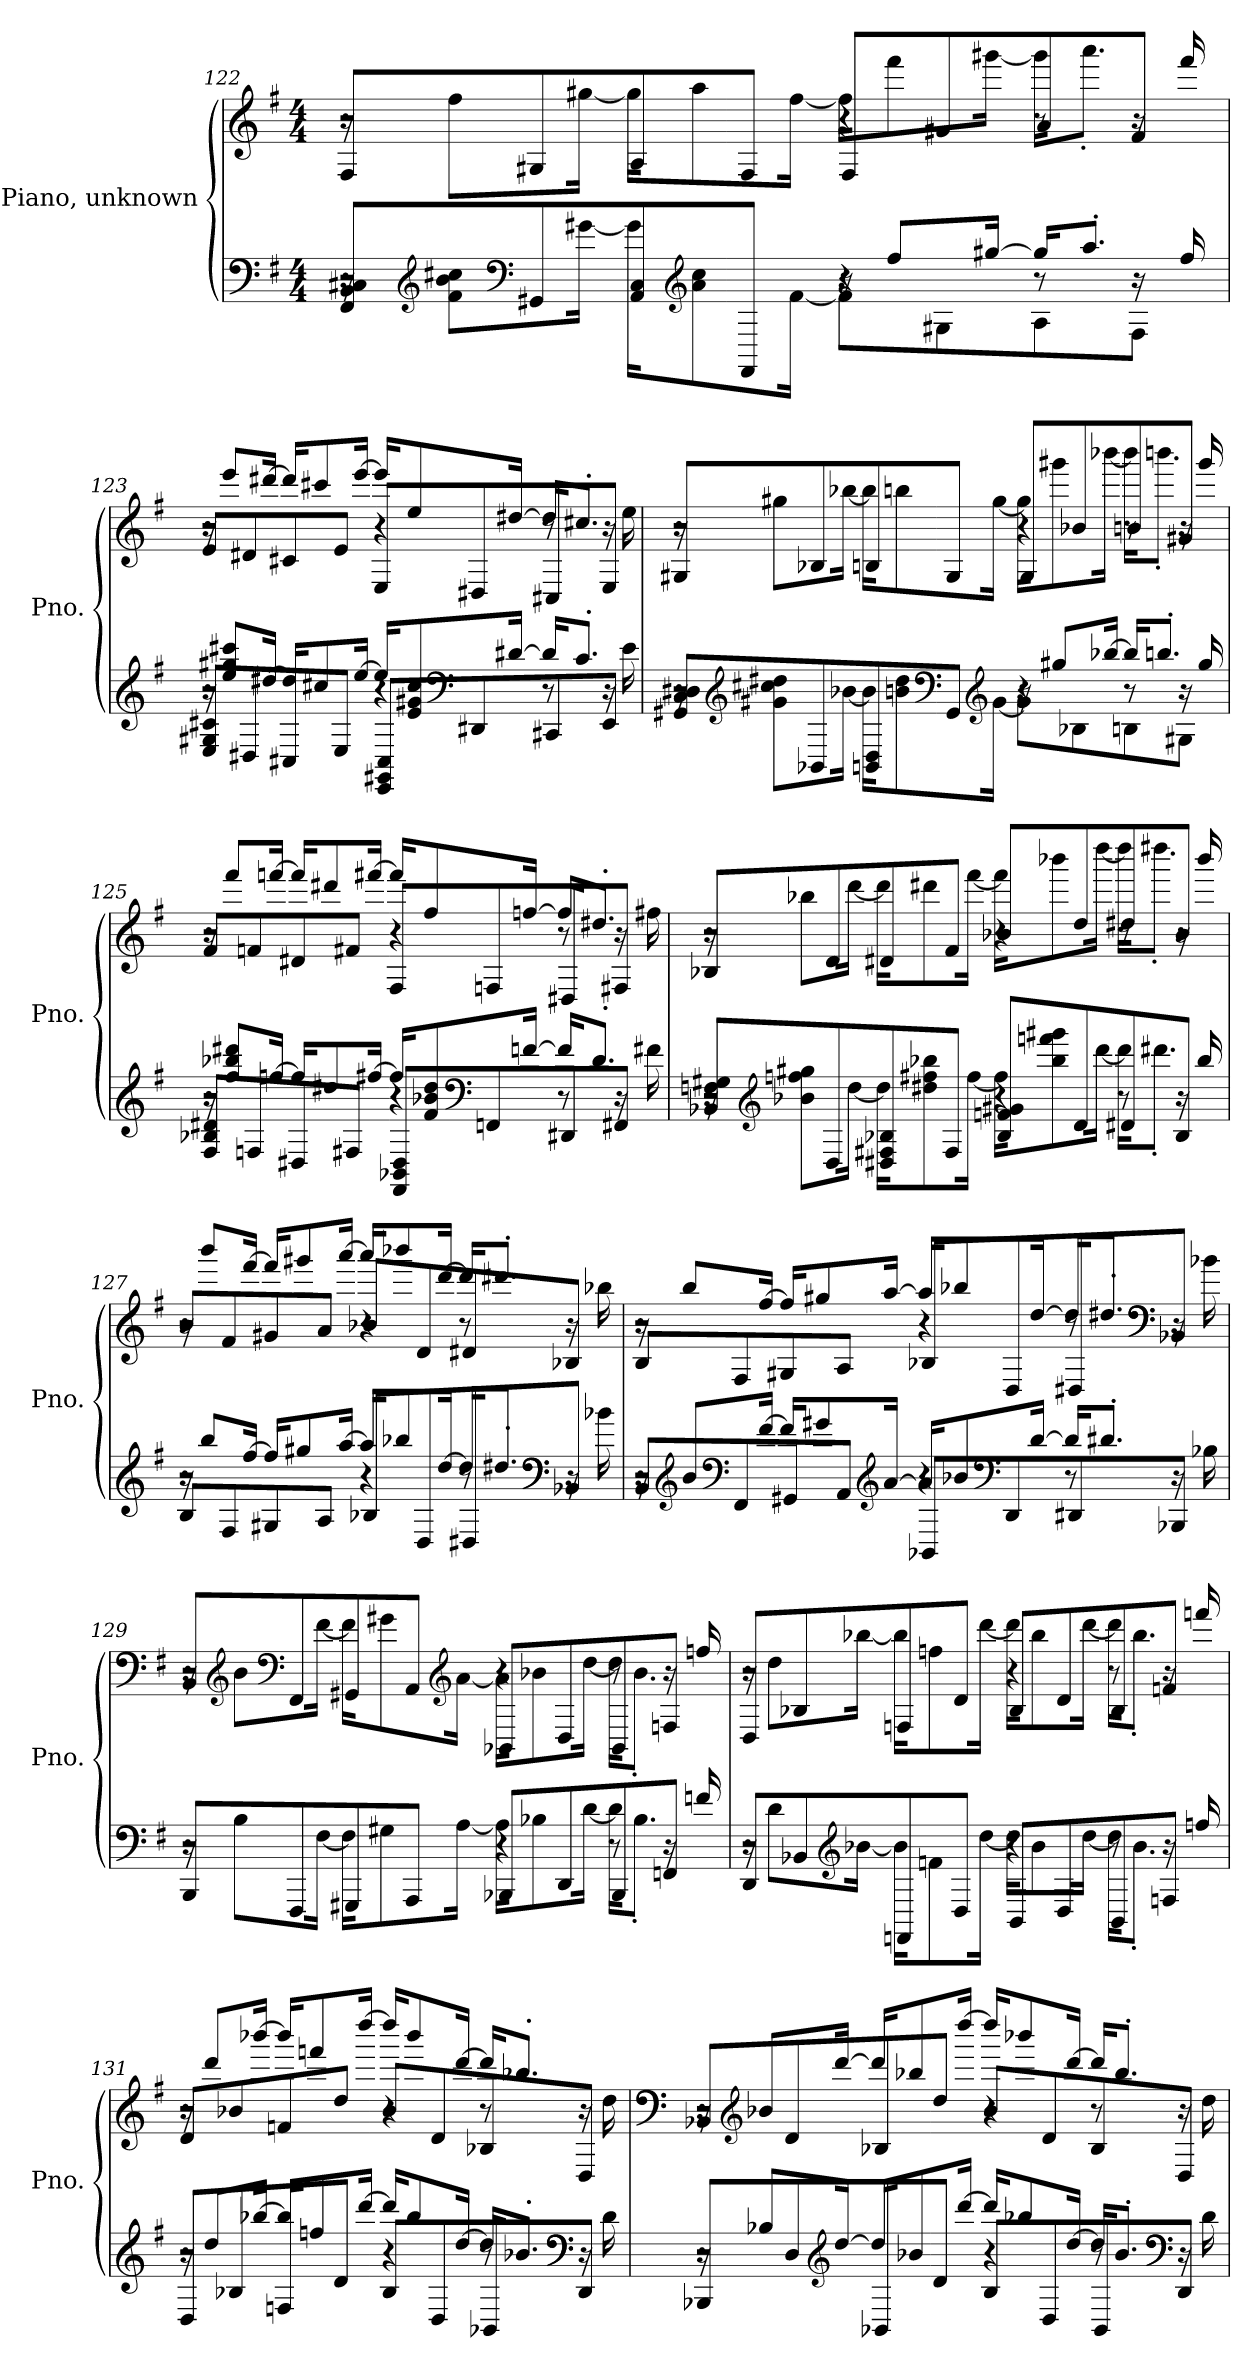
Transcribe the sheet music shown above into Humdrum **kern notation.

**kern	**kern
*part1	*part1
*staff2	*staff1
*I"Piano, unknown	*
*I'Pno.	*
!!LO:LB:g=z
*clefF4	*clefG2
*k[f#]	*k[f#]
*M4/4	*M4/4
=122	=122
*^	*^
*	*^	*	*^
2r	16r	8FF#/ 8BB/ 8C#X/L	2r	16r	8F#/L
*clefG2	*	*	*	*	*
.	8f#\ 8b\ 8cc#X\L	.	.	8ff#\L	.
*clefF4	*	*	*	*	*
.	.	8GG#X/	.	.	8G#X/
.	[16g#X\Jk	.	.	[16gg#X\Jk	.
.	16g#\KL]	8AA/ 8C#/	.	16gg#\KL]	8A/
*clefG2	*	*	*	*	*
.	8a\ 8cc#\	.	.	8aa\	.
.	.	8FF#/J	.	.	8F#/J
.	[16f#\Jk	.	.	[16ff#\Jk	.
4r	8f#\L]	16r	4r	16ff#\KL]	8F#/L
.	.	8ff#/L	.	8fff#\	.
.	8G#X\	.	.	.	8g#X/
.	.	[16gg#X/Jk	.	[16ggg#X\Jk	.
8r	8A\	16gg#/KL]	8r	16ggg#\KL]	8a/
.	.	8.aa'/J	.	8.aaa'\J	.
16r	8F#\J	.	16r	.	8f#/J
16ff#/	.	.	16fff#/	.	.
!!LO:LB:g=z	!!	!!
=123	=123	=123	=123	=123	=123
16r	2r	8E/ 8G#X/ 8c#X/L	16r	2r	8e/L
8ee/ 8gg#X/ 8ccc#X/L	.	.	8eee/L	.	.
.	.	8D#X/	.	.	8d#X/
[16dd#X/Jk	.	.	[16ddd#X/Jk	.	.
16dd#/KL]	.	8C#X/	16ddd#/KL]	.	8c#X/
8cc#X/	.	.	8ccc#X/	.	.
.	.	8E/J	.	.	8e/J
[16ee/Jk	.	.	[16eee/Jk	.	.
16ee/KL]	4r	8EE/ 8GG#X/ 8C#/L	16eee/KL]	4r	8E/L
8e/ 8g#X/ 8cc#/	.	.	8ee/	.	.
*clefF4	*	*	*	*	*
.	.	8DD#X/	.	.	8D#X/
[16d#X/Jk	.	.	[16dd#X/Jk	.	.
16d#/KL]	8r	8CC#X/	16dd#/KL]	8r	8C#X/
8.c#'/J	.	.	8.cc#X'/J	.	.
.	16r	8EE/J	.	16r	8E/J
.	16e\	.	.	16ee\	.
!!LO:LB:g=z	!!	!!
=124	=124	=124	=124	=124	=124
2r	16r	8GG#X/ 8C/ 8D#X/L	2r	16r	8G#X/L
*clefG2	*	*	*	*	*
.	8g#X\ 8cc#X\ 8dd#X\L	.	.	8gg#X\L	.
.	.	8BB-X/	.	.	8B-X/
.	[16b-X\Jk	.	.	[16bb-X\Jk	.
.	16b-\KL]	8BBn/ 8D#/	.	16bb-\KL]	8Bn/
.	8bn\ 8dd#\	.	.	8bbn\	.
*clefF4	*	*	*	*	*
.	.	8GG#/J	.	.	8G#/J
*clefG2	*	*	*	*	*
.	[16g#\Jk	.	.	[16gg#\Jk	.
4r	8g#\L]	16r	4r	16gg#\KL]	8G#/L
.	.	8gg#X/L	.	8ggg#X\	.
.	8B-X\	.	.	.	8b-X/
.	.	[16bb-X/Jk	.	[16bbb-X\Jk	.
8r	8Bn\	16bb-/KL]	8r	16bbb-\KL]	8bn/
.	.	8.bbn'/J	.	8.bbbn'\J	.
16r	8G#X\J	.	16r	.	8g#X/J
16gg#/	.	.	16ggg#/	.	.
!!LO:LB:g=z	!!	!!
=125	=125	=125	=125	=125	=125
16r	2r	8F#/ 8B-X/ 8d#X/L	16r	2r	8f#/L
8ff#/ 8bb-X/ 8ddd#X/L	.	.	8fff#/L	.	.
.	.	8Fn/	.	.	8fn/
[16ffn/Jk	.	.	[16fffn/Jk	.	.
16ff/KL]	.	8D#X/	16fff/KL]	.	8d#X/
8dd#X/	.	.	8ddd#X/	.	.
.	.	8F#X/J	.	.	8f#X/J
[16ff#X/Jk	.	.	[16fff#X/Jk	.	.
16ff#/KL]	4r	8FF#/ 8BB-X/ 8D#/L	16fff#/KL]	4r	8F#/L
8f#/ 8b-X/ 8dd#/	.	.	8ff#/	.	.
*clefF4	*	*	*	*	*
.	.	8FFn/	.	.	8Fn/
[16fn/Jk	.	.	[16ffn/Jk	.	.
16f/KL]	8r	8DD#X/	16ff/KL]	8r	8D#X/
8.d#'/J	.	.	8.dd#X'/J	.	.
.	16r	8FF#X/J	.	16r	8F#X/J
.	16f#X\	.	.	16ff#X\	.
!!LO:PB:g=z	!!	!!
=126	=126	=126	=126	=126	=126
2r	16r	8BB-X/ 8Fn/ 8G#X/L	2r	16r	8B-X/L
*clefG2	*	*	*	*	*
.	8b-X\ 8ffn\ 8gg#X\L	.	.	8bb-X\L	.
.	.	8D/	.	.	8d/
.	[16dd\Jk	.	.	[16ddd\Jk	.
.	16dd\KL]	8D#X/ 8F#X/ 8B-X/	.	16ddd\KL]	8d#X/
.	8dd#X\ 8ff#X\ 8bb-X\	.	.	8ddd#X\	.
.	.	8F#/J	.	.	8f#/J
.	[16ff#\Jk	.	.	[16fff#\Jk	.
4r	16ff#\KL]	8B-/ 8fn/ 8g#X/L	4r	16fff#\KL]	8b-X/L
.	8bb-\ 8fffn\ 8ggg#X\	.	.	8bbb-X\	.
.	.	8d/	.	.	8dd/
.	[16ddd\Jk	.	.	[16dddd\Jk	.
8r	16ddd\KL]	8d#X/	8r	16dddd\KL]	8dd#X/
.	8.ddd#X'\J	.	.	8.dddd#X'\J	.
16r	.	8B-/J	16r	.	8b-/J
16bb-/	.	.	16bbb-/	.	.
!!LO:LB:g=z	!!	!!
=127	=127	=127	=127	=127	=127
16r	2r	8B/L	16r	2r	8b/L
8bb/L	.	.	8bbb/L	.	.
.	.	8F#/	.	.	8f#/
[16ff#/Jk	.	.	[16fff#/Jk	.	.
16ff#/KL]	.	8G#X/	16fff#/KL]	.	8g#X/
8gg#X/	.	.	8ggg#X/	.	.
.	.	8A/J	.	.	8a/J
[16aa/Jk	.	.	[16aaa/Jk	.	.
16aa/KL]	4r	8B-X/L	16aaa/KL]	4r	8b-X/L
8bb-X/	.	.	8bbb-X/	.	.
.	.	8D/	.	.	8d/
[16dd/Jk	.	.	[16ddd/Jk	.	.
16dd/KL]	8r	8D#X/	16ddd/KL]	8r	8d#X/
8.dd#X'/J	.	.	8.ddd#X'/J	.	.
*clefF4	*	*	*	*	*
.	16r	8BB-X/J	.	16r	8B-X/J
.	16b-X\	.	.	16bb-X\	.
!!LO:LB:g=z	!!	!!
=128	=128	=128	=128	=128	=128
16r	2r	8BB/L	16r	2r	8B/L
*clefG2	*	*	*	*	*
8b/L	.	.	8bb/L	.	.
*clefF4	*	*	*	*	*
.	.	8FF#/	.	.	8F#/
[16f#/Jk	.	.	[16ff#/Jk	.	.
16f#/KL]	.	8GG#X/	16ff#/KL]	.	8G#X/
8g#X/	.	.	8gg#X/	.	.
.	.	8AA/J	.	.	8A/J
*clefG2	*	*	*	*	*
[16a/Jk	.	.	[16aa/Jk	.	.
16a/KL]	4r	8BB-X/L	16aa/KL]	4r	8B-X/L
8b-X/	.	.	8bb-X/	.	.
*clefF4	*	*	*	*	*
.	.	8DD/	.	.	8D/
[16d/Jk	.	.	[16dd/Jk	.	.
16d/KL]	8r	8DD#X/	16dd/KL]	8r	8D#X/
8.d#X'/J	.	.	8.dd#X'/J	.	.
*	*	*	*clefF4	*	*
.	16r	8BBB-X/J	.	16r	8BB-X/J
.	16B-X\	.	.	16b-X\	.
!!LO:LB:g=z	!!	!!
=129	=129	=129	=129	=129	=129
2r	16r	8BBB/L	2r	16r	8BB/L
*	*	*	*clefG2	*	*
.	8B\L	.	.	8b\L	.
*	*	*	*clefF4	*	*
.	.	8FFF#/	.	.	8FF#/
.	[16F#\Jk	.	.	[16f#\Jk	.
.	16F#\KL]	8GGG#X/	.	16f#\KL]	8GG#X/
.	8G#X\	.	.	8g#X\	.
.	.	8AAA/J	.	.	8AA/J
*	*	*	*clefG2	*	*
.	[16A\Jk	.	.	[16a\Jk	.
4r	16A\KL]	8BBB-X/L	4r	16a\KL]	8BB-X/L
.	8B-X\	.	.	8b-X\	.
.	.	8DD/	.	.	8D/
.	[16d\Jk	.	.	[16dd\Jk	.
8r	16d\KL]	8BBB-/	8r	16dd\KL]	8BB-/
.	8.B-'\J	.	.	8.b-'\J	.
16r	.	8FFn/J	16r	.	8Fn/J
16fn/	.	.	16ffn/	.	.
!!LO:LB:g=z	!!	!!
=130	=130	=130	=130	=130	=130
2r	16r	8DD/L	2r	16r	8D/L
.	8d\L	.	.	8dd\L	.
.	.	8BB-X/	.	.	8B-X/
*clefG2	*	*	*	*	*
.	[16b-X\Jk	.	.	[16bb-X\Jk	.
.	16b-\KL]	8FFn/	.	16bb-\KL]	8Fn/
.	8fn\	.	.	8ffn\	.
.	.	8D/J	.	.	8d/J
.	[16dd\Jk	.	.	[16ddd\Jk	.
4r	16dd\KL]	8BB-/L	4r	16ddd\KL]	8B-/L
.	8b-\	.	.	8bb-\	.
.	.	8D/	.	.	8d/
.	[16dd\Jk	.	.	[16ddd\Jk	.
8r	16dd\KL]	8BB-/	8r	16ddd\KL]	8B-/
.	8.b-'\J	.	.	8.bb-'\J	.
16r	.	8Fn/J	16r	.	8fn/J
16ffn/	.	.	16fffn/	.	.
!!LO:LB:g=z	!!	!!
=131	=131	=131	=131	=131	=131
16r	2r	8D/L	16r	2r	8d/L
8dd/L	.	.	8ddd/L	.	.
.	.	8B-X/	.	.	8b-X/
[16bb-X/Jk	.	.	[16bbb-X/Jk	.	.
16bb-/KL]	.	8Fn/	16bbb-/KL]	.	8fn/
8ffn/	.	.	8fffn/	.	.
.	.	8d/J	.	.	8dd/J
[16ddd/Jk	.	.	[16dddd/Jk	.	.
16ddd/KL]	4r	8B-/L	16dddd/KL]	4r	8b-/L
8bb-/	.	.	8bbb-/	.	.
.	.	8D/	.	.	8d/
[16dd/Jk	.	.	[16ddd/Jk	.	.
16dd/KL]	8r	8BB-X/	16ddd/KL]	8r	8B-X/
8.b-X'/J	.	.	8.bb-X'/J	.	.
*clefF4	*	*	*	*	*
.	16r	8DD/J	.	16r	8D/J
.	16d\	.	.	16dd\	.
!!LO:PB:g=z	!!	!!
=132	=132	=132	=132	=132	=132
*	*	*	*clefF4	*	*
16r	2r	8BBB-X/L	16r	2r	8BB-X/L
*	*	*	*clefG2	*	*
8B-X/L	.	.	8b-X/L	.	.
.	.	8D/	.	.	8d/
*clefG2	*	*	*	*	*
[16dd/Jk	.	.	[16ddd/Jk	.	.
16dd/KL]	.	8BB-X/	16ddd/KL]	.	8B-X/
8b-X/	.	.	8bb-X/	.	.
.	.	8d/J	.	.	8dd/J
[16ddd/Jk	.	.	[16dddd/Jk	.	.
16ddd/KL]	4r	8B-/L	16dddd/KL]	4r	8b-/L
8bb-X/	.	.	8bbb-X/	.	.
.	.	8D/	.	.	8d/
[16dd/Jk	.	.	[16ddd/Jk	.	.
16dd/KL]	8r	8BB-/	16ddd/KL]	8r	8B-/
8.b-'/J	.	.	8.bb-'/J	.	.
*clefF4	*	*	*	*	*
.	16r	8DD/J	.	16r	8D/J
.	16d\	.	.	16dd\	.
*v	*v	*v	*	*	*
*	*v	*v	*v
=	=
*-	*-
